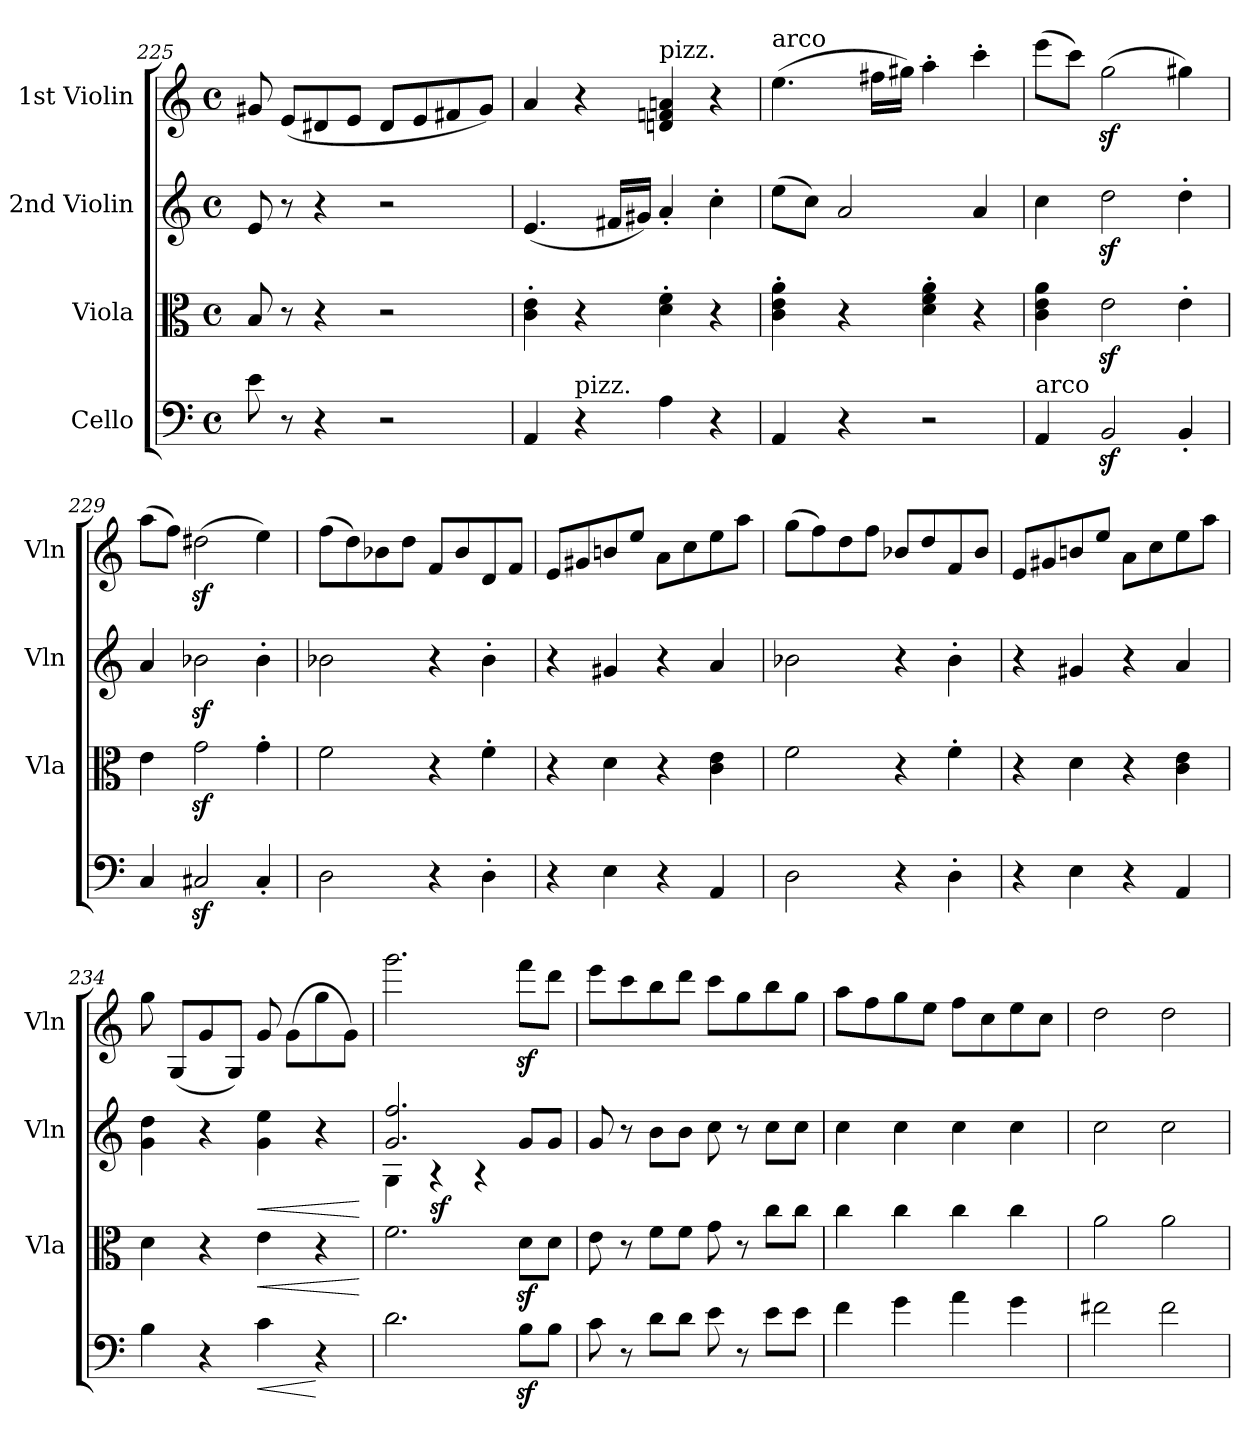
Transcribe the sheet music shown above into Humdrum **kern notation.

**kern	**dynam	**kern	**dynam	**kern	**dynam	**kern
*part4	*part4	*part3	*part3	*part2	*part2	*part1
*staff4	*staff4	*staff3	*staff3	*staff2	*staff2	*staff1
*I"Cello	*	*I"Viola	*	*I"2nd Violin	*	*I"1st Violin
*	*	*I'Vla	*	*I'Vln	*	*I'Vln
!!LO:LB:g=z
*clefF4	*	*clefC3	*	*clefG2	*	*clefG2
*k[]	*	*k[]	*	*k[]	*	*k[]
*C:	*	*C:	*	*C:	*	*C:
*M4/4	*	*M4/4	*	*M4/4	*	*M4/4
*met(c)	*	*met(c)	*	*met(c)	*	*met(c)
=225	=225	=225	=225	=225	=225	=225
8e\	.	8B/	.	8e/	.	8g#X/
8r	.	8r	.	8r	.	(8e/L
4r	.	4r	.	4r	.	8d#X/
.	.	.	.	.	.	8e/J
2r	.	2r	.	2r	.	8d#/L
.	.	.	.	.	.	8e/
.	.	.	.	.	.	8f#X/
.	.	.	.	.	.	8g#/J)
=226	=226	=226	=226	=226	=226	=226
4AA/	.	4c'\ 4e'\	.	(4.e/	.	4a/
!LO:TX:a:t=pizz.	!	!	!	!	!	!
4r	.	4r	.	.	.	4r
.	.	.	.	16f#X/LL	.	.
.	.	.	.	16g#X/JJ)	.	.
!	!	!	!	!	!	!LO:TX:a:t=pizz.
4A\	.	4d'\ 4f'\	.	4a'/	.	4dn/ 4fn/ 4an/
4r	.	4r	.	4cc'\	.	4r
=227	=227	=227	=227	=227	=227	=227
!	!	!	!	!	!	!LO:TX:a:t=arco
4AA/	.	4c'\ 4e'\ 4a'\	.	(8ee\L	.	(4.ee\
.	.	.	.	8cc\J)	.	.
4r	.	4r	.	2a/	.	.
.	.	.	.	.	.	16ff#X\LL
.	.	.	.	.	.	16gg#X\JJ)
2r	.	4d'\ 4f'\ 4a'\	.	.	.	4aa'\
.	.	4r	.	4a/	.	4ccc'\
=228	=228	=228	=228	=228	=228	=228
!LO:TX:a:t=arco	!	!	!	!	!	!
4AA/	.	4c\ 4e\ 4a\	.	4cc\	.	(8eee\L
.	.	.	.	.	.	8ccc\J)
2BBz</	.	2ez<\	.	2ddz<\	.	(2ggz<\
4BB'/	.	4e'\	.	4dd'\	.	4gg#X\)
=229	=229	=229	=229	=229	=229	=229
4C/	.	4e\	.	4a/	.	(8aa\L
.	.	.	.	.	.	8ff\J)
2C#Xz</	.	2gz<\	.	2b-Xz<\	.	(2dd#Xz<\
4C#'/	.	4g'\	.	4b-'\	.	4ee\)
=230	=230	=230	=230	=230	=230	=230
2D\	.	2f\	.	2b-X\	.	(8ff\L
.	.	.	.	.	.	8dd\)
.	.	.	.	.	.	8b-X\
.	.	.	.	.	.	8dd\J
4r	.	4r	.	4r	.	8f/L
.	.	.	.	.	.	8b-/
4D'\	.	4f'\	.	4b-'\	.	8d/
.	.	.	.	.	.	8f/J
=231	=231	=231	=231	=231	=231	=231
4r	.	4r	.	4r	.	8e/L
.	.	.	.	.	.	8g#X/
4E\	.	4d\	.	4g#X/	.	8bn/
.	.	.	.	.	.	8ee/J
4r	.	4r	.	4r	.	8a\L
.	.	.	.	.	.	8cc\
4AA/	.	4c\ 4e\	.	4a/	.	8ee\
.	.	.	.	.	.	8aa\J
=232	=232	=232	=232	=232	=232	=232
2D\	.	2f\	.	2b-X\	.	(8gg\L
.	.	.	.	.	.	8ff\)
.	.	.	.	.	.	8dd\
.	.	.	.	.	.	8ff\J
4r	.	4r	.	4r	.	8b-X/L
.	.	.	.	.	.	8dd/
4D'\	.	4f'\	.	4b-'\	.	8f/
.	.	.	.	.	.	8b-/J
=233	=233	=233	=233	=233	=233	=233
4r	.	4r	.	4r	.	8e/L
.	.	.	.	.	.	8g#X/
4E\	.	4d\	.	4g#X/	.	8bn/
.	.	.	.	.	.	8ee/J
4r	.	4r	.	4r	.	8a\L
.	.	.	.	.	.	8cc\
4AA/	.	4c\ 4e\	.	4a/	.	8ee\
.	.	.	.	.	.	8aa\J
!!LO:LB:g=z
=234	=234	=234	=234	=234	=234	=234
4B\	.	4d\	.	4g\ 4dd\	.	8gg\
.	.	.	.	.	.	(8G/L
4r	.	4r	.	4r	.	8g/
.	.	.	.	.	.	8G/J)
!	!LO:HP:b	!	!LO:HP:b	!	!LO:HP:b	!
4c\	<	4e\	<	4g\ 4ee\	<	8g/
.	.	.	.	.	.	(8g\L
4r	[	4r	.	4r	.	8gg\
.	.	.	.	.	.	8g\J)
.	.	.	[	.	[	.
=235	=235	=235	=235	=235	=235	=235
*	*	*	*	*^	*	*
2.d\	.	2.f\	.	2.g/ 2.ff/	4G\	.	2.ggg\
!	!	!	!	!	!	!LO:DY:b	!
.	.	.	.	.	4rA	sf	.
.	.	.	.	.	4rA	.	.
8Bz<\L	.	8dz<\L	.	8g/L	4ryy	.	8fffz<\L
8B\J	.	8d\J	.	8g/J	.	.	8ddd\J
*	*	*	*	*v	*v	*	*
=236	=236	=236	=236	=236	=236	=236
8c\	.	8e\	.	8g/	.	8eee\L
8r	.	8r	.	8r	.	8ccc\
8d\L	.	8f\L	.	8b\L	.	8bb\
8d\J	.	8f\J	.	8b\J	.	8ddd\J
8e\	.	8g\	.	8cc\	.	8ccc\L
8r	.	8r	.	8r	.	8gg\
8e\L	.	8cc\L	.	8cc\L	.	8bb\
8e\J	.	8cc\J	.	8cc\J	.	8gg\J
=237	=237	=237	=237	=237	=237	=237
4f\	.	4cc\	.	4cc\	.	8aa\L
.	.	.	.	.	.	8ff\
4g\	.	4cc\	.	4cc\	.	8gg\
.	.	.	.	.	.	8ee\J
4a\	.	4cc\	.	4cc\	.	8ff\L
.	.	.	.	.	.	8cc\
4g\	.	4cc\	.	4cc\	.	8ee\
.	.	.	.	.	.	8cc\J
=238	=238	=238	=238	=238	=238	=238
2f#X\	.	2a\	.	2cc\	.	2dd\
2f#\	.	2a\	.	2cc\	.	2dd\
=	=	=	=	=	=	=
*-	*-	*-	*-	*-	*-	*-
